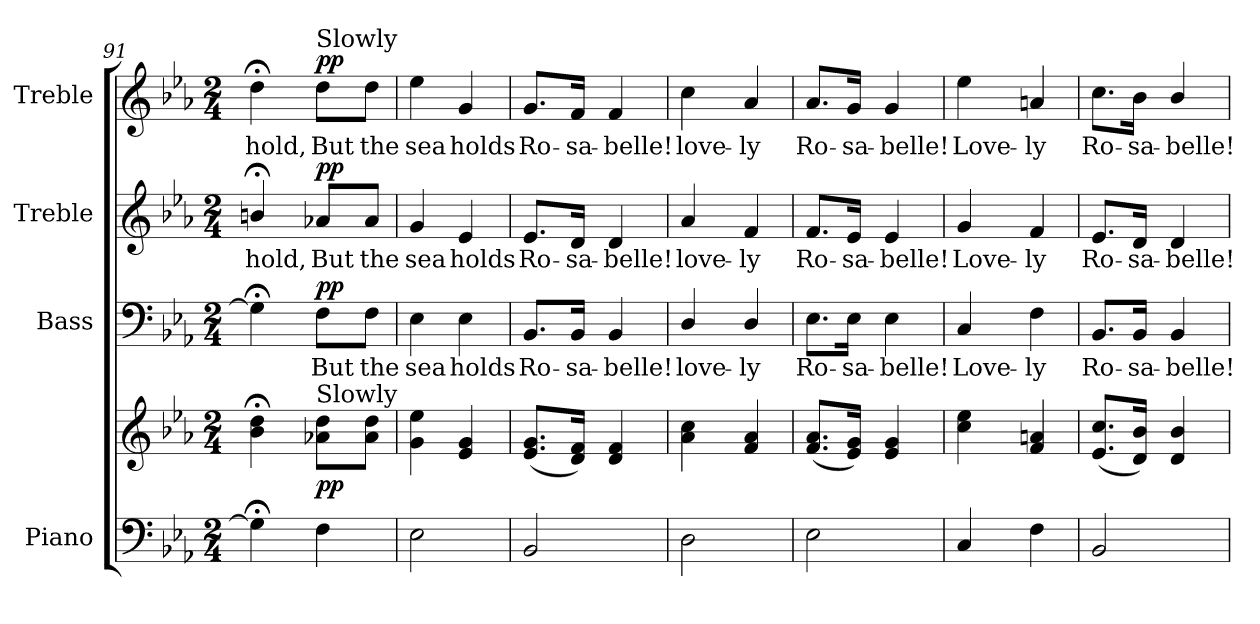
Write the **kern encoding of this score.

**kern	**kern	**dynam	**kern	**text	**dynam	**kern	**text	**dynam	**kern	**text	**dynam
*part4	*part4	*part4	*part3	*part3	*part3	*part2	*part2	*part2	*part1	*part1	*part1
*staff5	*staff4	*staff4/5	*staff3	*staff3	*staff3	*staff2	*staff2	*staff2	*staff1	*staff1	*staff1
*I"Piano	*	*	*I"Bass	*	*	*I"Treble	*	*	*I"Treble	*	*
*I'Pno.	*	*	*I'B.	*	*	*	*	*	*	*	*
*clefF4	*clefG2	*	*clefF4	*	*	*clefG2	*	*	*clefG2	*	*
*k[b-e-a-]	*k[b-e-a-]	*	*k[b-e-a-]	*	*	*k[b-e-a-]	*	*	*k[b-e-a-]	*	*
*E-:	*E-:	*	*E-:	*	*	*E-:	*	*	*E-:	*	*
*M2/4	*M2/4	*	*M2/4	*	*	*M2/4	*	*	*M2/4	*	*
=91	=91	=91	=91	=91	=91	=91	=91	=91	=91	=91	=91
!	!	!	!	!	!	!	!LO:LY:b:color=#000000	!	!	!	!
!	!	!	!	!	!	!	!	!	!	!LO:LY:b:color=#000000	!
4G;i\]	4b-i\; 4ddi;	.	4G;i\]	.	.	4bn;i/	hold,	.	4dd;i\	hold,	.
!	!	!	!	!LO:LY:b:color=#000000	!	!	!	!	!	!	!
!	!	!	!	!	!	!	!LO:LY:b:color=#000000	!	!	!	!
*	*MM48	*	*	*	*	*	*	*	*MM48	*	*
!	!	!	!	!	!	!	!	!	!LO:TX:a:t=Slowly	!	!
!	!LO:TX:a:t=Slowly	!	!	!	!	!	!	!	!	!	!
!	!	!	!	!	!	!	!	!	!	!LO:LY:b:color=#000000	!
4Fi\	8a-Xi\ 8ddiL	pp	8Fi\L	But	pp	8a-Xi/L	But	pp	8ddi\L	But	pp
!	!	!	!	!LO:LY:b:color=#000000	!	!	!	!	!	!	!
!	!	!	!	!	!	!	!LO:LY:b:color=#000000	!	!	!	!
!	!	!	!	!	!	!	!	!	!	!LO:LY:b:color=#000000	!
.	8a-i\ 8ddiJ	.	8Fi\J	the	.	8a-i/J	the	.	8ddi\J	the	.
=92	=92	=92	=92	=92	=92	=92	=92	=92	=92	=92	=92
!	!	!	!	!LO:LY:b:color=#000000	!	!	!	!	!	!	!
!	!	!	!	!	!	!	!LO:LY:b:color=#000000	!	!	!	!
!	!	!	!	!	!	!	!	!	!	!LO:LY:b:color=#000000	!
2E-i\	4gi\ 4ee-i	.	4E-i\	sea	.	4gi/	sea	.	4ee-i\	sea	.
!	!	!	!	!LO:LY:b:color=#000000	!	!	!	!	!	!	!
!	!	!	!	!	!	!	!LO:LY:b:color=#000000	!	!	!	!
!	!	!	!	!	!	!	!	!	!	!LO:LY:b:color=#000000	!
.	4e-i/ 4gi	.	4E-i\	holds	.	4e-i/	holds	.	4gi/	holds	.
=93	=93	=93	=93	=93	=93	=93	=93	=93	=93	=93	=93
!	!	!	!	!LO:LY:b:color=#000000	!	!	!	!	!	!	!
!	!	!	!	!	!	!	!LO:LY:b:color=#000000	!	!	!	!
!	!	!	!	!	!	!	!	!	!	!LO:LY:b:color=#000000	!
2BB-i/	(8.e-i/ 8.giL	.	8.BB-i/L	Ro-	.	8.e-i/L	Ro-	.	8.gi/L	Ro-	.
!	!	!	!	!LO:LY:b:color=#000000	!	!	!	!	!	!	!
!	!	!	!	!	!	!	!LO:LY:b:color=#000000	!	!	!	!
!	!	!	!	!	!	!	!	!	!	!LO:LY:b:color=#000000	!
.	16di/ 16fiJk)	.	16BB-i/Jk	-sa-	.	16di/Jk	-sa-	.	16fi/Jk	-sa-	.
!	!	!	!	!LO:LY:b:color=#000000	!	!	!	!	!	!	!
!	!	!	!	!	!	!	!LO:LY:b:color=#000000	!	!	!	!
!	!	!	!	!	!	!	!	!	!	!LO:LY:b:color=#000000	!
.	4di/ 4fi	.	4BB-i/	-belle!	.	4di/	-belle!	.	4fi/	-belle!	.
=94	=94	=94	=94	=94	=94	=94	=94	=94	=94	=94	=94
!	!	!	!	!LO:LY:b:color=#000000	!	!	!	!	!	!	!
!	!	!	!	!	!	!	!LO:LY:b:color=#000000	!	!	!	!
!	!	!	!	!	!	!	!	!	!	!LO:LY:b:color=#000000	!
2Di\	4a-i\ 4cci	.	4Di/	love-	.	4a-i/	love-	.	4cci\	love-	.
!	!	!	!	!LO:LY:b:color=#000000	!	!	!	!	!	!	!
!	!	!	!	!	!	!	!LO:LY:b:color=#000000	!	!	!	!
!	!	!	!	!	!	!	!	!	!	!LO:LY:b:color=#000000	!
.	4fi/ 4a-i	.	4Di/	-ly	.	4fi/	-ly	.	4a-i/	-ly	.
=95	=95	=95	=95	=95	=95	=95	=95	=95	=95	=95	=95
!	!	!	!	!LO:LY:b:color=#000000	!	!	!	!	!	!	!
!	!	!	!	!	!	!	!LO:LY:b:color=#000000	!	!	!	!
!	!	!	!	!	!	!	!	!	!	!LO:LY:b:color=#000000	!
2E-i\	(8.fi/ 8.a-iL	.	8.E-i\L	Ro-	.	8.fi/L	Ro-	.	8.a-i/L	Ro-	.
!	!	!	!	!LO:LY:b:color=#000000	!	!	!	!	!	!	!
!	!	!	!	!	!	!	!LO:LY:b:color=#000000	!	!	!	!
!	!	!	!	!	!	!	!	!	!	!LO:LY:b:color=#000000	!
.	16e-i/ 16giJk)	.	16E-i\Jk	-sa-	.	16e-i/Jk	-sa-	.	16gi/Jk	-sa-	.
!	!	!	!	!LO:LY:b:color=#000000	!	!	!	!	!	!	!
!	!	!	!	!	!	!	!LO:LY:b:color=#000000	!	!	!	!
!	!	!	!	!	!	!	!	!	!	!LO:LY:b:color=#000000	!
.	4e-i/ 4gi	.	4E-i\	-belle!	.	4e-i/	-belle!	.	4gi/	-belle!	.
=96	=96	=96	=96	=96	=96	=96	=96	=96	=96	=96	=96
!	!	!	!	!LO:LY:b:color=#000000	!	!	!	!	!	!	!
!	!	!	!	!	!	!	!LO:LY:b:color=#000000	!	!	!	!
!	!	!	!	!	!	!	!	!	!	!LO:LY:b:color=#000000	!
4Ci/	4cci\ 4ee-i	.	4Ci/	Love-	.	4gi/	Love-	.	4ee-i\	Love-	.
!	!	!	!	!LO:LY:b:color=#000000	!	!	!	!	!	!	!
!	!	!	!	!	!	!	!LO:LY:b:color=#000000	!	!	!	!
!	!	!	!	!	!	!	!	!	!	!LO:LY:b:color=#000000	!
4Fi\	4fi/ 4ani	.	4Fi\	-ly	.	4fi/	-ly	.	4ani/	-ly	.
=97	=97	=97	=97	=97	=97	=97	=97	=97	=97	=97	=97
!	!	!	!	!LO:LY:b:color=#000000	!	!	!	!	!	!	!
!	!	!	!	!	!	!	!LO:LY:b:color=#000000	!	!	!	!
!	!	!	!	!	!	!	!	!	!	!LO:LY:b:color=#000000	!
2BB-i/	(8.e-i/ 8.cciL	.	8.BB-i/L	Ro-	.	8.e-i/L	Ro-	.	8.cci\L	Ro-	.
!	!	!	!	!LO:LY:b:color=#000000	!	!	!	!	!	!	!
!	!	!	!	!	!	!	!LO:LY:b:color=#000000	!	!	!	!
!	!	!	!	!	!	!	!	!	!	!LO:LY:b:color=#000000	!
.	16di/ 16b-iJk)	.	16BB-i/Jk	-sa-	.	16di/Jk	-sa-	.	16b-i\Jk	-sa-	.
!	!	!	!	!LO:LY:b:color=#000000	!	!	!	!	!	!	!
!	!	!	!	!	!	!	!LO:LY:b:color=#000000	!	!	!	!
!	!	!	!	!	!	!	!	!	!	!LO:LY:b:color=#000000	!
.	4di/ 4b-i	.	4BB-i/	-belle!	.	4di/	-belle!	.	4b-i/	-belle!	.
=	=	=	=	=	=	=	=	=	=	=	=
*-	*-	*-	*-	*-	*-	*-	*-	*-	*-	*-	*-
